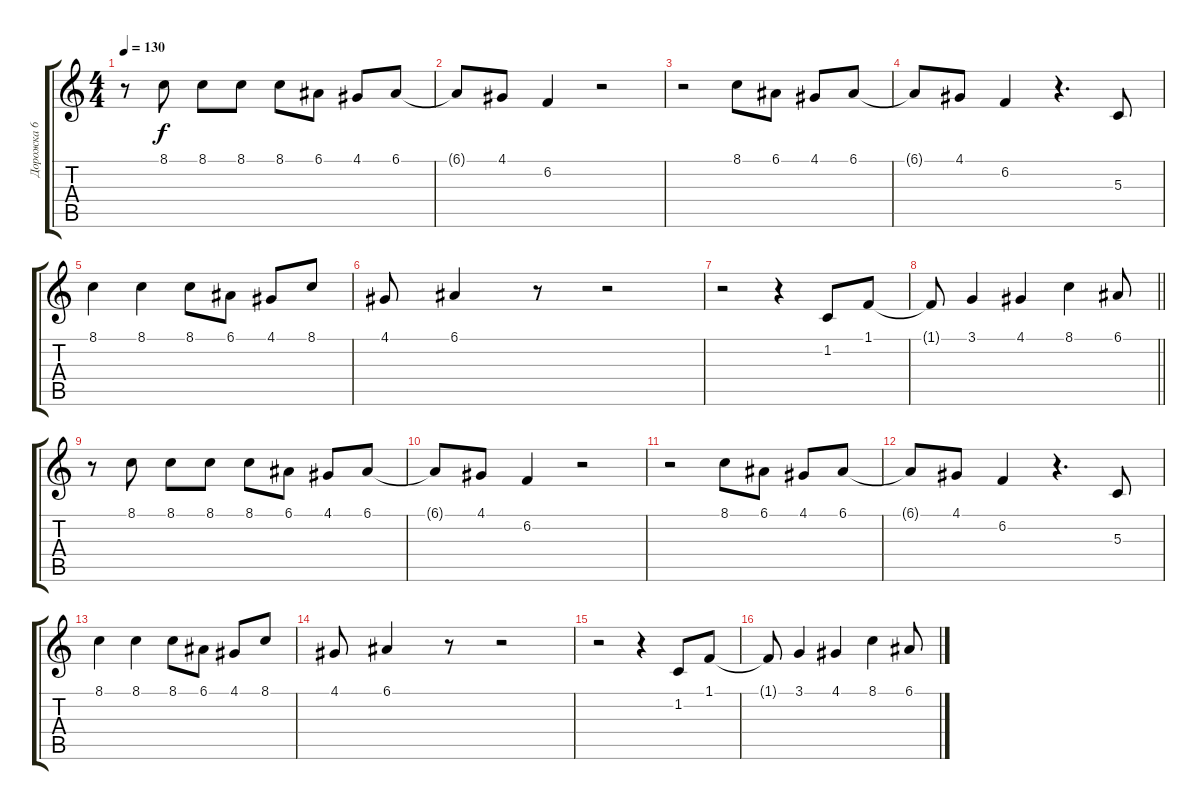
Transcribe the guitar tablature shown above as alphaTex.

\track ("Дорожка 6" "Дорожка 6") {instrument oboe}
\staff {score tabs}
\tuning (E4 B3 G3 D3 A2 E2) {hide}
\ts (4 4)
\tempo 130
\clef g2
\ks c
r.8{dy f} 8.1.8 8.1.8 8.1.8 8.1.8 6.1.8 4.1.8 6.1.8 |
6.1{t}.8 4.1.8 6.2.4 r.2 |
r.2 8.1.8 6.1.8 4.1.8 6.1.8 |
6.1{t}.8 4.1.8 6.2.4 r.4{d} 5.3.8 |
8.1.4 8.1.4 8.1.8 6.1.8 4.1.8 8.1.8 |
4.1.8 6.1.4 r.8 r.2 |
r.2 r.4 1.2.8 1.1.8 |
\barLineRight lightlight
1.1{t}.8 3.1.4 4.1.4 8.1.4 6.1.8 |
r.8 8.1.8 8.1.8 8.1.8 8.1.8 6.1.8 4.1.8 6.1.8 |
6.1{t}.8 4.1.8 6.2.4 r.2 |
r.2 8.1.8 6.1.8 4.1.8 6.1.8 |
6.1{t}.8 4.1.8 6.2.4 r.4{d} 5.3.8 |
8.1.4 8.1.4 8.1.8 6.1.8 4.1.8 8.1.8 |
4.1.8 6.1.4 r.8 r.2 |
r.2 r.4 1.2.8 1.1.8 |
1.1{t}.8 3.1.4 4.1.4 8.1.4 6.1.8
